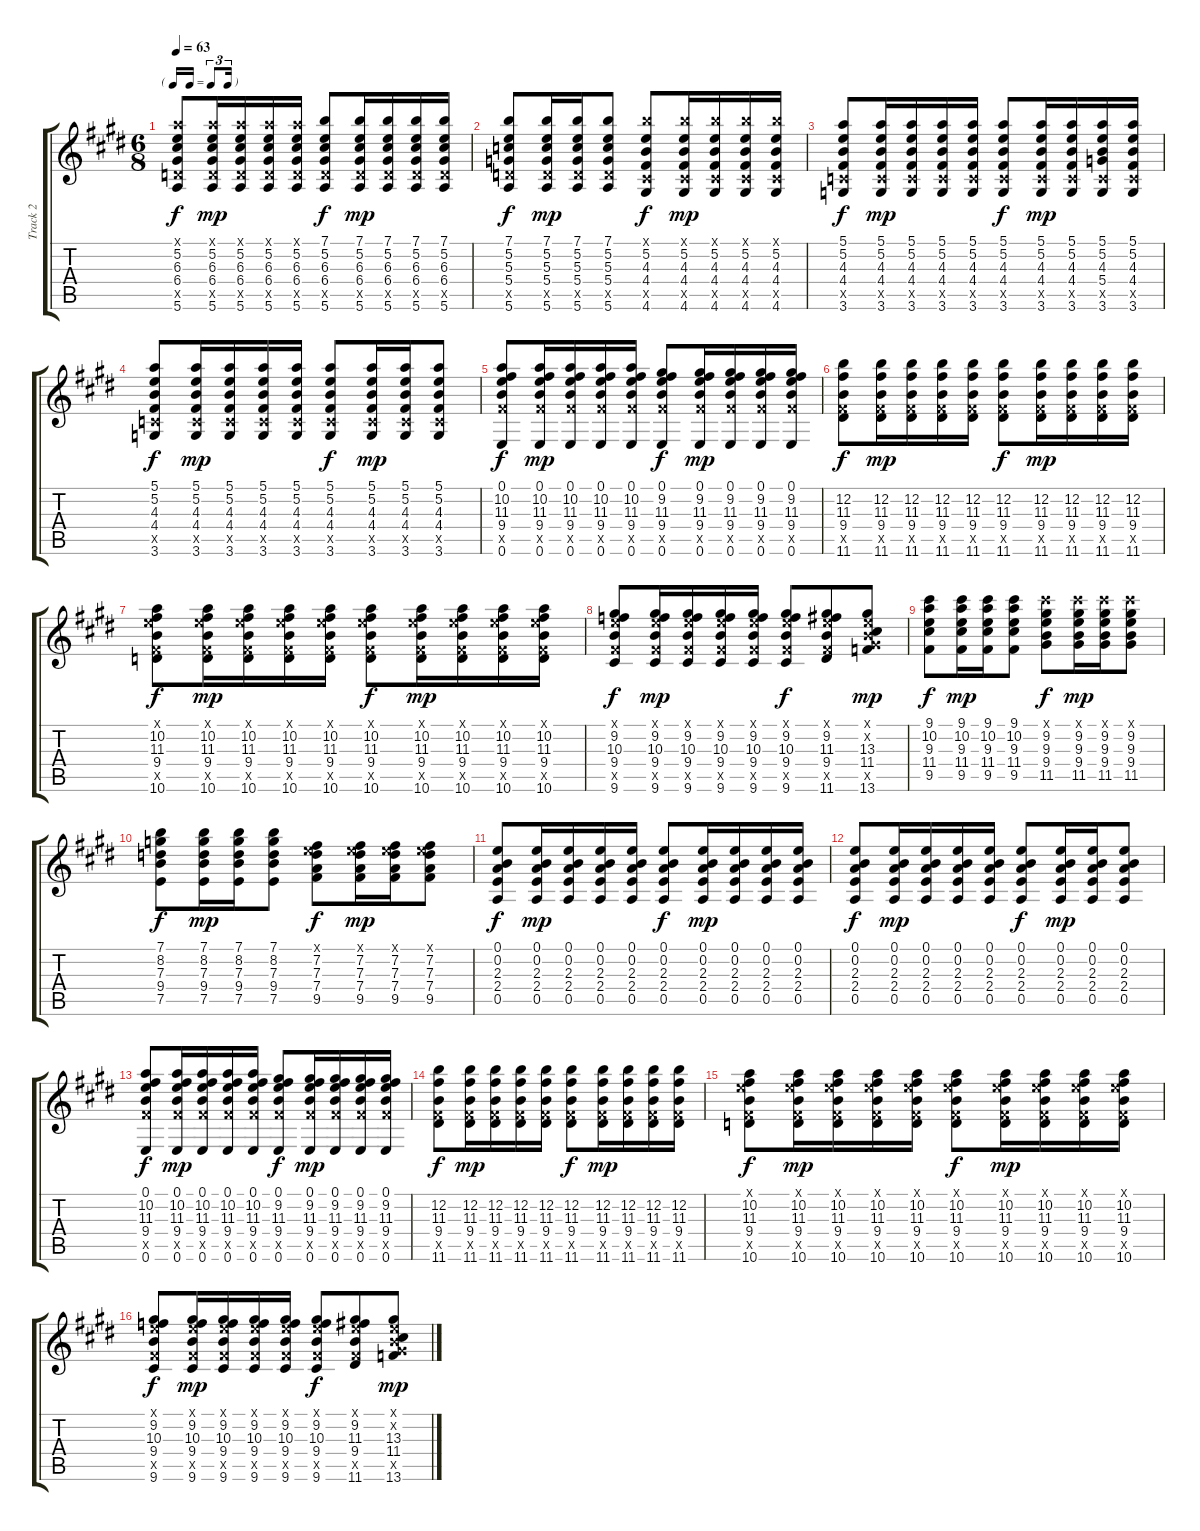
\track ("Track 2" "Track 2") {instrument acousticguitarsteel}
\staff {score tabs}
\tuning (E4 B3 G3 D3 A2 E2) {hide}
\ts (6 8)
\tf triplet16th
\tempo 63
\clef g2
\ks e
(5.1{x} 5.2 6.3 6.4 5.5{x} 5.6).8{dy f} (5.1{x} 5.2 6.3 6.4 5.5{x} 5.6).16{dy mp} (5.1{x} 5.2 6.3 6.4 5.5{x} 5.6).16 (5.1{x} 5.2 6.3 6.4 5.5{x} 5.6).16 (5.1{x} 5.2 6.3 6.4 5.5{x} 5.6).16 (7.1 5.2 6.3 6.4 5.5{x} 5.6).8{dy f} (7.1 5.2 6.3 6.4 5.5{x} 5.6).16{dy mp} (7.1 5.2 6.3 6.4 5.5{x} 5.6).16 (7.1 5.2 6.3 6.4 5.5{x} 5.6).16 (7.1 5.2 6.3 6.4 5.5{x} 5.6).16 |
(7.1 5.2 5.3 5.4 5.5{x} 5.6).8{dy f} (7.1 5.2 5.3 5.4 5.5{x} 5.6).16{dy mp} (7.1 5.2 5.3 5.4 5.5{x} 5.6).16 (7.1 5.2 5.3 5.4 5.5{x} 5.6).8 (7.1{x} 5.2 4.3 4.4 4.5{x} 4.6).8{dy f} (7.1{x} 5.2 4.3 4.4 4.5{x} 4.6).16{dy mp} (7.1{x} 5.2 4.3 4.4 4.5{x} 4.6).16 (7.1{x} 5.2 4.3 4.4 4.5{x} 4.6).16 (7.1{x} 5.2 4.3 4.4 4.5{x} 4.6).16 |
(5.1 5.2 4.3 4.4 3.5{x} 3.6).8{dy f} (5.1 5.2 4.3 4.4 3.5{x} 3.6).16{dy mp} (5.1 5.2 4.3 4.4 3.5{x} 3.6).16 (5.1 5.2 4.3 4.4 3.5{x} 3.6).16 (5.1 5.2 4.3 4.4 3.5{x} 3.6).16 (5.1 5.2 4.3 4.4 3.5{x} 3.6).8{dy f} (5.1 5.2 4.3 4.4 3.5{x} 3.6).16{dy mp} (5.1 5.2 4.3 4.4 3.5{x} 3.6).16 (5.1 5.2 4.3 5.4 3.5{x} 3.6).16 (5.1 5.2 4.3 4.4 3.5{x} 3.6).16 |
(5.1 5.2 4.3 4.4 3.5{x} 3.6).8{dy f} (5.1 5.2 4.3 4.4 3.5{x} 3.6).16{dy mp} (5.1 5.2 4.3 4.4 3.5{x} 3.6).16 (5.1 5.2 4.3 4.4 3.5{x} 3.6).16 (5.1 5.2 4.3 4.4 3.5{x} 3.6).16 (5.1 5.2 4.3 4.4 3.5{x} 3.6).8{dy f} (5.1 5.2 4.3 4.4 3.5{x} 3.6).16{dy mp} (5.1 5.2 4.3 4.4 3.5{x} 3.6).16 (5.1 5.2 4.3 4.4 3.5{x} 3.6).8 |
(0.1 10.2 11.3 9.4 9.5{x} 0.6).8{dy f} (0.1 10.2 11.3 9.4 9.5{x} 0.6).16{dy mp} (0.1 10.2 11.3 9.4 9.5{x} 0.6).16 (0.1 10.2 11.3 9.4 9.5{x} 0.6).16 (0.1 10.2 11.3 9.4 9.5{x} 0.6).16 (0.1 9.2 11.3 9.4 9.5{x} 0.6).8{dy f} (0.1 9.2 11.3 9.4 9.5{x} 0.6).16{dy mp} (0.1 9.2 11.3 9.4 9.5{x} 0.6).16 (0.1 9.2 11.3 9.4 9.5{x} 0.6).16 (0.1 9.2 11.3 9.4 9.5{x} 0.6).16 |
(12.2 11.3 9.4 9.5{x} 11.6).8{dy f} (12.2 11.3 9.4 9.5{x} 11.6).16{dy mp} (12.2 11.3 9.4 9.5{x} 11.6).16 (12.2 11.3 9.4 9.5{x} 11.6).16 (12.2 11.3 9.4 9.5{x} 11.6).16 (12.2 11.3 9.4 9.5{x} 11.6).8{dy f} (12.2 11.3 9.4 9.5{x} 11.6).16{dy mp} (12.2 11.3 9.4 9.5{x} 11.6).16 (12.2 11.3 9.4 9.5{x} 11.6).16 (12.2 11.3 9.4 9.5{x} 11.6).16 |
(0.1{x} 10.2 11.3 9.4 9.5{x} 10.6).8{dy f} (0.1{x} 10.2 11.3 9.4 9.5{x} 10.6).16{dy mp} (0.1{x} 10.2 11.3 9.4 9.5{x} 10.6).16 (0.1{x} 10.2 11.3 9.4 9.5{x} 10.6).16 (0.1{x} 10.2 11.3 9.4 9.5{x} 10.6).16 (0.1{x} 10.2 11.3 9.4 9.5{x} 10.6).8{dy f} (0.1{x} 10.2 11.3 9.4 9.5{x} 10.6).16{dy mp} (0.1{x} 10.2 11.3 9.4 9.5{x} 10.6).16 (0.1{x} 10.2 11.3 9.4 9.5{x} 10.6).16 (0.1{x} 10.2 11.3 9.4 9.5{x} 10.6).16 |
(0.1{x} 9.2 10.3 9.4 9.5{x} 9.6).8{dy f} (0.1{x} 9.2 10.3 9.4 9.5{x} 9.6).16{dy mp} (0.1{x} 9.2 10.3 9.4 9.5{x} 9.6).16 (0.1{x} 9.2 10.3 9.4 9.5{x} 9.6).16 (0.1{x} 9.2 10.3 9.4 9.5{x} 9.6).16 (0.1{x} 9.2 10.3 9.4 9.5{x} 9.6).8{dy f} (0.1{x} 9.2 11.3 9.4 9.5{x} 11.6).8 (0.1{x} 0.2{x} 13.3 11.4 11.5{x} 13.6).8{dy mp} |
(9.1 10.2 9.3 11.4 9.5).8{dy f} (9.1 10.2 9.3 11.4 9.5).16{dy mp} (9.1 10.2 9.3 11.4 9.5).16 (9.1 10.2 9.3 11.4 9.5).8 (9.1{x} 9.2 9.3 9.4 11.5).8{dy f} (9.1{x} 9.2 9.3 9.4 11.5).16{dy mp} (9.1{x} 9.2 9.3 9.4 11.5).16 (9.1{x} 9.2 9.3 9.4 11.5).8 |
(7.1 8.2 7.3 9.4 7.5).8{dy f} (7.1 8.2 7.3 9.4 7.5).16{dy mp} (7.1 8.2 7.3 9.4 7.5).16 (7.1 8.2 7.3 9.4 7.5).8 (0.1{x} 7.2 7.3 7.4 9.5).8{dy f} (0.1{x} 7.2 7.3 7.4 9.5).16{dy mp} (0.1{x} 7.2 7.3 7.4 9.5).16 (0.1{x} 7.2 7.3 7.4 9.5).8 |
(0.1 0.2 2.3 2.4 0.5).8{dy f} (0.1 0.2 2.3 2.4 0.5).16{dy mp} (0.1 0.2 2.3 2.4 0.5).16 (0.1 0.2 2.3 2.4 0.5).16 (0.1 0.2 2.3 2.4 0.5).16 (0.1 0.2 2.3 2.4 0.5).8{dy f} (0.1 0.2 2.3 2.4 0.5).16{dy mp} (0.1 0.2 2.3 2.4 0.5).16 (0.1 0.2 2.3 2.4 0.5).16 (0.1 0.2 2.3 2.4 0.5).16 |
(0.1 0.2 2.3 2.4 0.5).8{dy f} (0.1 0.2 2.3 2.4 0.5).16{dy mp} (0.1 0.2 2.3 2.4 0.5).16 (0.1 0.2 2.3 2.4 0.5).16 (0.1 0.2 2.3 2.4 0.5).16 (0.1 0.2 2.3 2.4 0.5).8{dy f} (0.1 0.2 2.3 2.4 0.5).16{dy mp} (0.1 0.2 2.3 2.4 0.5).16 (0.1 0.2 2.3 2.4 0.5).8 |
(0.1 10.2 11.3 9.4 9.5{x} 0.6).8{dy f} (0.1 10.2 11.3 9.4 9.5{x} 0.6).16{dy mp} (0.1 10.2 11.3 9.4 9.5{x} 0.6).16 (0.1 10.2 11.3 9.4 9.5{x} 0.6).16 (0.1 10.2 11.3 9.4 9.5{x} 0.6).16 (0.1 9.2 11.3 9.4 9.5{x} 0.6).8{dy f} (0.1 9.2 11.3 9.4 9.5{x} 0.6).16{dy mp} (0.1 9.2 11.3 9.4 9.5{x} 0.6).16 (0.1 9.2 11.3 9.4 9.5{x} 0.6).16 (0.1 9.2 11.3 9.4 9.5{x} 0.6).16 |
(12.2 11.3 9.4 9.5{x} 11.6).8{dy f} (12.2 11.3 9.4 9.5{x} 11.6).16{dy mp} (12.2 11.3 9.4 9.5{x} 11.6).16 (12.2 11.3 9.4 9.5{x} 11.6).16 (12.2 11.3 9.4 9.5{x} 11.6).16 (12.2 11.3 9.4 9.5{x} 11.6).8{dy f} (12.2 11.3 9.4 9.5{x} 11.6).16{dy mp} (12.2 11.3 9.4 9.5{x} 11.6).16 (12.2 11.3 9.4 9.5{x} 11.6).16 (12.2 11.3 9.4 9.5{x} 11.6).16 |
(0.1{x} 10.2 11.3 9.4 9.5{x} 10.6).8{dy f} (0.1{x} 10.2 11.3 9.4 9.5{x} 10.6).16{dy mp} (0.1{x} 10.2 11.3 9.4 9.5{x} 10.6).16 (0.1{x} 10.2 11.3 9.4 9.5{x} 10.6).16 (0.1{x} 10.2 11.3 9.4 9.5{x} 10.6).16 (0.1{x} 10.2 11.3 9.4 9.5{x} 10.6).8{dy f} (0.1{x} 10.2 11.3 9.4 9.5{x} 10.6).16{dy mp} (0.1{x} 10.2 11.3 9.4 9.5{x} 10.6).16 (0.1{x} 10.2 11.3 9.4 9.5{x} 10.6).16 (0.1{x} 10.2 11.3 9.4 9.5{x} 10.6).16 |
(0.1{x} 9.2 10.3 9.4 9.5{x} 9.6).8{dy f} (0.1{x} 9.2 10.3 9.4 9.5{x} 9.6).16{dy mp} (0.1{x} 9.2 10.3 9.4 9.5{x} 9.6).16 (0.1{x} 9.2 10.3 9.4 9.5{x} 9.6).16 (0.1{x} 9.2 10.3 9.4 9.5{x} 9.6).16 (0.1{x} 9.2 10.3 9.4 9.5{x} 9.6).8{dy f} (0.1{x} 9.2 11.3 9.4 9.5{x} 11.6).8 (0.1{x} 0.2{x} 13.3 11.4 11.5{x} 13.6).8{dy mp}
